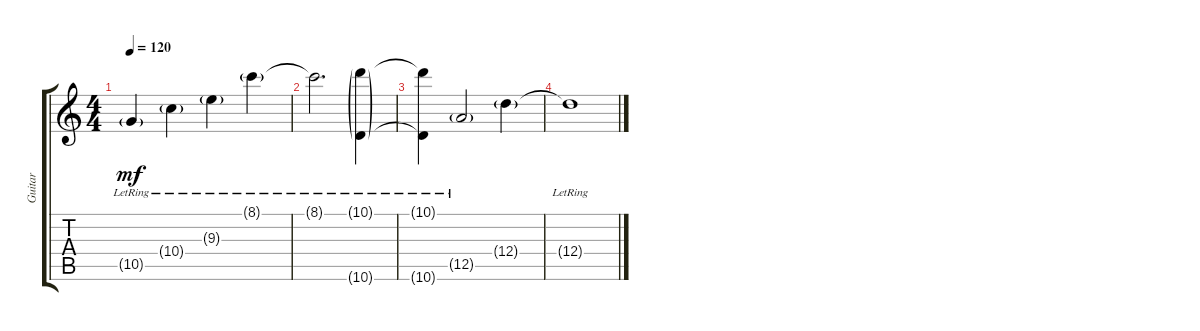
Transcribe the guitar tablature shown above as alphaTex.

\track ("Guitar" "Guitar") {instrument acousticguitarnylon}
\staff {score tabs}
\tuning (E4 B3 G3 D3 A2 E2) {hide}
\ts (4 4)
\tempo 120
\clef g2
\ks c
10.5{g lr}.4{dy mf} 10.4{g lr}.4 9.3{g lr}.4 8.1{g lr}.4 |
8.1{lr t}.2{d} (10.1{g lr} 10.6{g}).4 |
(10.1{lr t} 10.6{t}).4 12.5{g lr}.2 12.4{g}.4 |
12.4{lr t}.1
